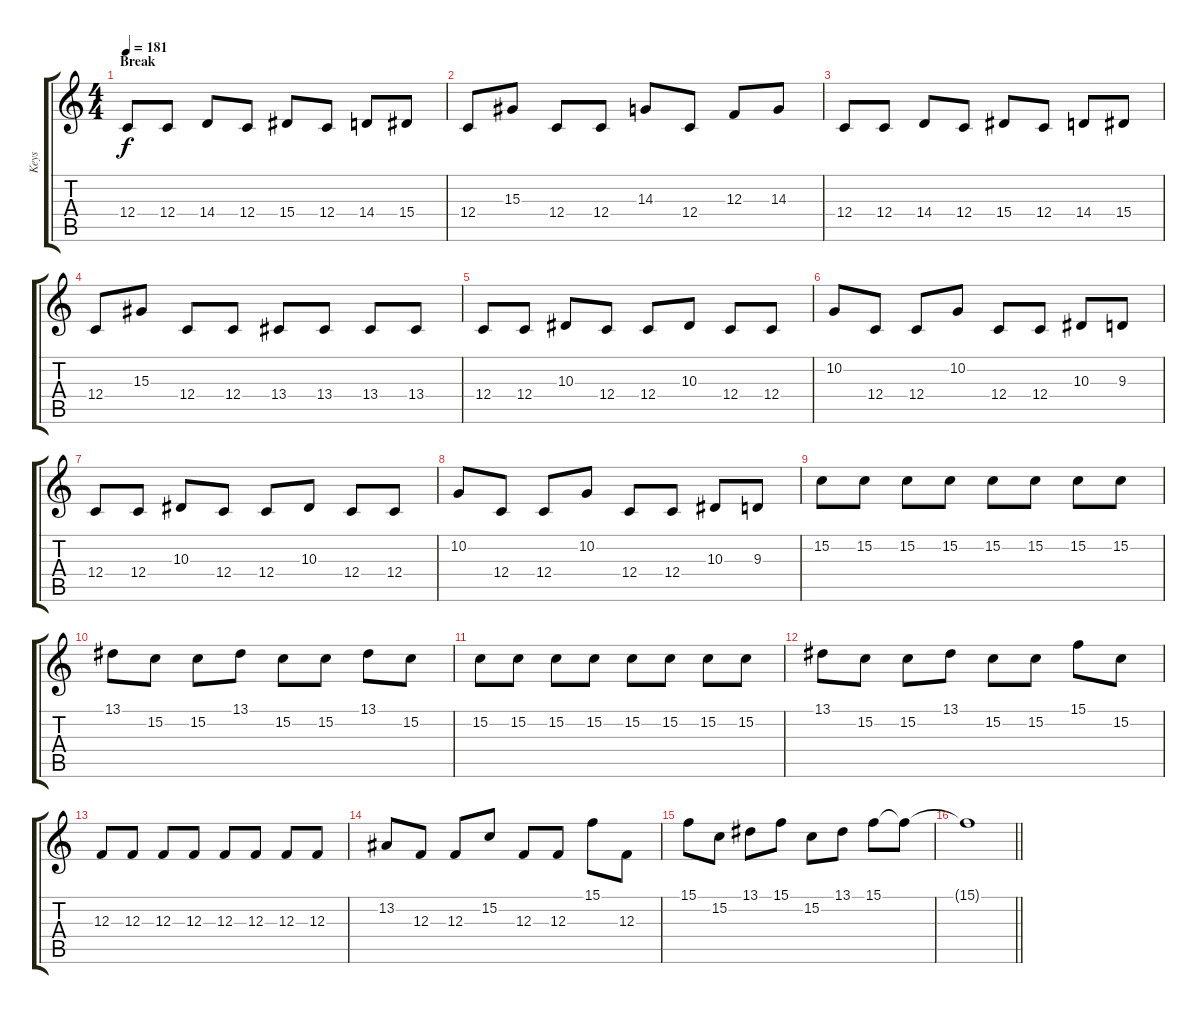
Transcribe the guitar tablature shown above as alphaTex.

\track ("Keys" "Keys") {instrument sitar}
\staff {score tabs}
\tuning (D4 A3 F3 C3 G2 C2) {hide}
\ts (4 4)
\section ("" "Break")
\tempo 181
\clef g2
\ks c
12.4.8{dy f volume 10 instrument lead1square} 12.4.8 14.4.8 12.4.8 15.4.8 12.4.8 14.4.8 15.4.8 |
12.4.8 15.3.8 12.4.8 12.4.8 14.3.8 12.4.8 12.3.8 14.3.8 |
12.4.8 12.4.8 14.4.8 12.4.8 15.4.8 12.4.8 14.4.8 15.4.8 |
12.4.8 15.3.8 12.4.8 12.4.8 13.4.8 13.4.8 13.4.8 13.4.8 |
12.4.8 12.4.8 10.3.8 12.4.8 12.4.8 10.3.8 12.4.8 12.4.8 |
10.2.8 12.4.8 12.4.8 10.2.8 12.4.8 12.4.8 10.3.8 9.3.8 |
12.4.8 12.4.8 10.3.8 12.4.8 12.4.8 10.3.8 12.4.8 12.4.8 |
10.2.8 12.4.8 12.4.8 10.2.8 12.4.8 12.4.8 10.3.8 9.3.8 |
15.2.8 15.2.8 15.2.8 15.2.8 15.2.8 15.2.8 15.2.8 15.2.8 |
13.1.8 15.2.8 15.2.8 13.1.8 15.2.8 15.2.8 13.1.8 15.2.8 |
15.2.8 15.2.8 15.2.8 15.2.8 15.2.8 15.2.8 15.2.8 15.2.8 |
13.1.8 15.2.8 15.2.8 13.1.8 15.2.8 15.2.8 15.1.8 15.2.8 |
12.3.8 12.3.8 12.3.8 12.3.8 12.3.8 12.3.8 12.3.8 12.3.8 |
13.2.8 12.3.8 12.3.8 15.2.8 12.3.8 12.3.8 15.1.8 12.3.8 |
15.1.8 15.2.8 13.1.8 15.1.8 15.2.8 13.1.8 15.1.8 15.1{t}.8 |
\barLineRight lightlight
15.1{t}.1
